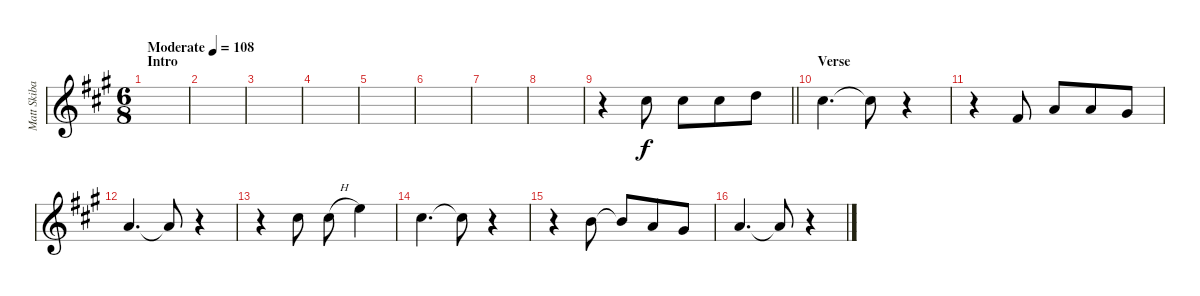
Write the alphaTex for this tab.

\track ("Matt Skiba - Vocals" "Matt Skiba") {instrument overdrivenguitar}
\staff {score}
\tuning (E4 B3 G3 D3 A2 E2) {hide}
\ts (6 8)
\section ("" "Intro")
\tempo (108 "Moderate")
\clef g2
\ks a
|
|
|
|
|
|
|
|
\barLineRight lightlight
r.4 2.2.8 2.2.8 2.2.8 3.2.8 |
\section ("" "Verse")
2.2.4{d} 2.2{t}.8 r.4 |
r.4 9.5.8 2.3.8 2.3.8 1.3.8 |
2.3.4{d} 2.3{t}.8 r.4 |
r.4 2.2.8 11.4{h}.8 14.4.4 |
2.2.4{d} 2.2{t}.8 r.4 |
r.4 0.2.8 0.2{t}.8 2.3.8 1.3.8 |
2.3.4{d} 2.3{t}.8 r.4
